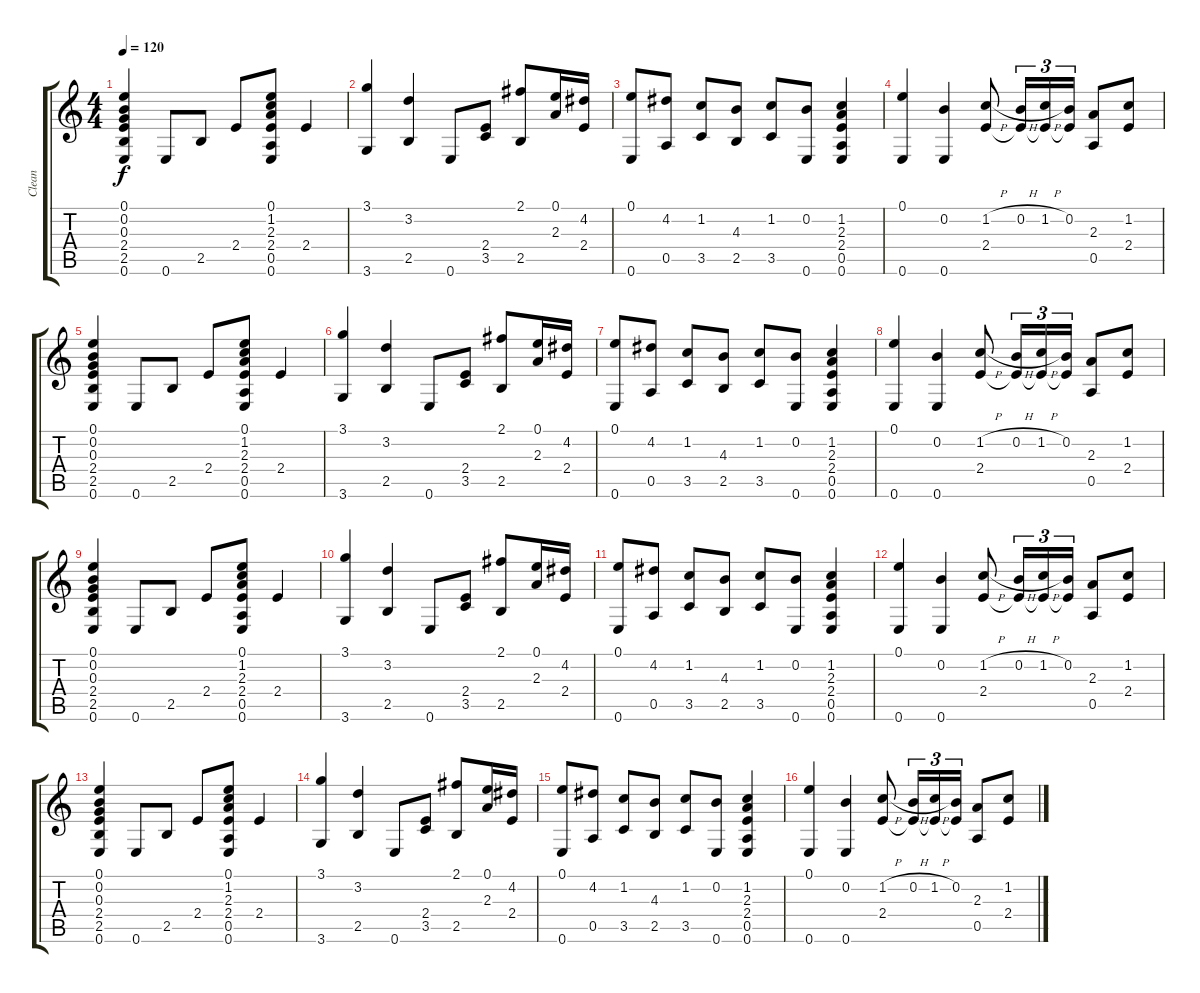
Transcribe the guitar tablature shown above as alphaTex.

\track ("Clean" "Clean") {instrument electricguitarclean}
\staff {score tabs}
\tuning (E4 B3 G3 D3 A2 E2) {hide}
\ts (4 4)
\tempo 120
\clef g2
\ks c
(0.1 0.2 0.3 2.4 2.5 0.6).4{dy f} 0.6.8 2.5.8 2.4.8 (0.1 1.2 2.3 2.4 0.5 0.6).8 2.4.4 |
(3.1 3.6).4 (3.2 2.5).4 0.6.8 (2.4 3.5).8 (2.1 2.5).8 (0.1 2.3).16 (4.2 2.4).16 |
(0.1 0.6).8 (4.2 0.5).8 (1.2 3.5).8 (4.3 2.5).8 (1.2 3.5).8 (0.2 0.6).8 (1.2 2.3 2.4 0.5 0.6).4 |
(0.1 0.6).4 (0.2 0.6).4 (1.2{h} 2.4).8 (0.2{h} 2.4{t}).16{tu (3 2)} (1.2{h} 2.4{t}).16{tu (3 2)} (0.2 2.4{t}).16{tu (3 2)} (2.3 0.5).8 (1.2 2.4).8 |
(0.1 0.2 0.3 2.4 2.5 0.6).4 0.6.8 2.5.8 2.4.8 (0.1 1.2 2.3 2.4 0.5 0.6).8 2.4.4 |
(3.1 3.6).4 (3.2 2.5).4 0.6.8 (2.4 3.5).8 (2.1 2.5).8 (0.1 2.3).16 (4.2 2.4).16 |
(0.1 0.6).8 (4.2 0.5).8 (1.2 3.5).8 (4.3 2.5).8 (1.2 3.5).8 (0.2 0.6).8 (1.2 2.3 2.4 0.5 0.6).4 |
(0.1 0.6).4 (0.2 0.6).4 (1.2{h} 2.4).8 (0.2{h} 2.4{t}).16{tu (3 2)} (1.2{h} 2.4{t}).16{tu (3 2)} (0.2 2.4{t}).16{tu (3 2)} (2.3 0.5).8 (1.2 2.4).8 |
(0.1 0.2 0.3 2.4 2.5 0.6).4 0.6.8 2.5.8 2.4.8 (0.1 1.2 2.3 2.4 0.5 0.6).8 2.4.4 |
(3.1 3.6).4 (3.2 2.5).4 0.6.8 (2.4 3.5).8 (2.1 2.5).8 (0.1 2.3).16 (4.2 2.4).16 |
(0.1 0.6).8 (4.2 0.5).8 (1.2 3.5).8 (4.3 2.5).8 (1.2 3.5).8 (0.2 0.6).8 (1.2 2.3 2.4 0.5 0.6).4 |
(0.1 0.6).4 (0.2 0.6).4 (1.2{h} 2.4).8 (0.2{h} 2.4{t}).16{tu (3 2)} (1.2{h} 2.4{t}).16{tu (3 2)} (0.2 2.4{t}).16{tu (3 2)} (2.3 0.5).8 (1.2 2.4).8 |
(0.1 0.2 0.3 2.4 2.5 0.6).4 0.6.8 2.5.8 2.4.8 (0.1 1.2 2.3 2.4 0.5 0.6).8 2.4.4 |
(3.1 3.6).4 (3.2 2.5).4 0.6.8 (2.4 3.5).8 (2.1 2.5).8 (0.1 2.3).16 (4.2 2.4).16 |
(0.1 0.6).8 (4.2 0.5).8 (1.2 3.5).8 (4.3 2.5).8 (1.2 3.5).8 (0.2 0.6).8 (1.2 2.3 2.4 0.5 0.6).4 |
(0.1 0.6).4 (0.2 0.6).4 (1.2{h} 2.4).8 (0.2{h} 2.4{t}).16{tu (3 2)} (1.2{h} 2.4{t}).16{tu (3 2)} (0.2 2.4{t}).16{tu (3 2)} (2.3 0.5).8 (1.2 2.4).8
